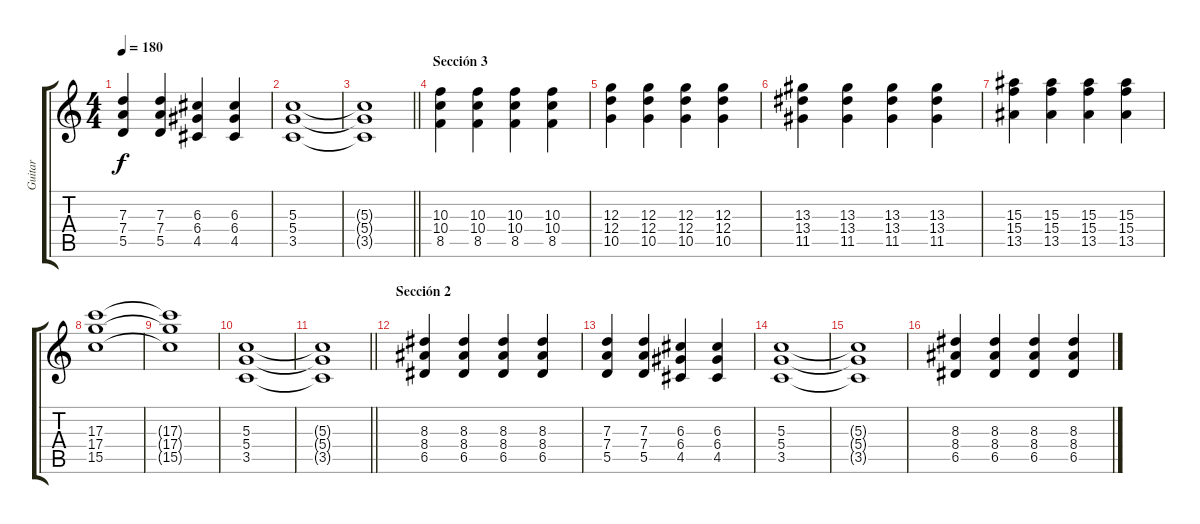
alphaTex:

\track ("Guitar" "Guitar") {instrument overdrivenguitar}
\staff {score tabs}
\tuning (E4 B3 G3 D3 A2 E2) {hide}
\ts (4 4)
\tempo 180
\clef g2
\ks c
(7.3 7.4 5.5).4{dy f} (7.3 7.4 5.5).4 (6.3 6.4 4.5).4 (6.3 6.4 4.5).4 |
(5.3 5.4 3.5).1 |
\barLineRight lightlight
(5.3{t} 5.4{t} 3.5{t}).1 |
\section ("" "Sección 3")
(10.3 10.4 8.5).4 (10.3 10.4 8.5).4 (10.3 10.4 8.5).4 (10.3 10.4 8.5).4 |
(12.3 12.4 10.5).4 (12.3 12.4 10.5).4 (12.3 12.4 10.5).4 (12.3 12.4 10.5).4 |
(13.3 13.4 11.5).4 (13.3 13.4 11.5).4 (13.3 13.4 11.5).4 (13.3 13.4 11.5).4 |
(15.3 15.4 13.5).4 (15.3 15.4 13.5).4 (15.3 15.4 13.5).4 (15.3 15.4 13.5).4 |
(17.3 17.4 15.5).1 |
(17.3{t} 17.4{t} 15.5{t}).1 |
(5.3 5.4 3.5).1 |
\barLineRight lightlight
(5.3{t} 5.4{t} 3.5{t}).1 |
\section ("" "Sección 2")
(8.3 8.4 6.5).4 (8.3 8.4 6.5).4 (8.3 8.4 6.5).4 (8.3 8.4 6.5).4 |
(7.3 7.4 5.5).4 (7.3 7.4 5.5).4 (6.3 6.4 4.5).4 (6.3 6.4 4.5).4 |
(5.3 5.4 3.5).1 |
(5.3{t} 5.4{t} 3.5{t}).1 |
(8.3 8.4 6.5).4 (8.3 8.4 6.5).4 (8.3 8.4 6.5).4 (8.3 8.4 6.5).4
